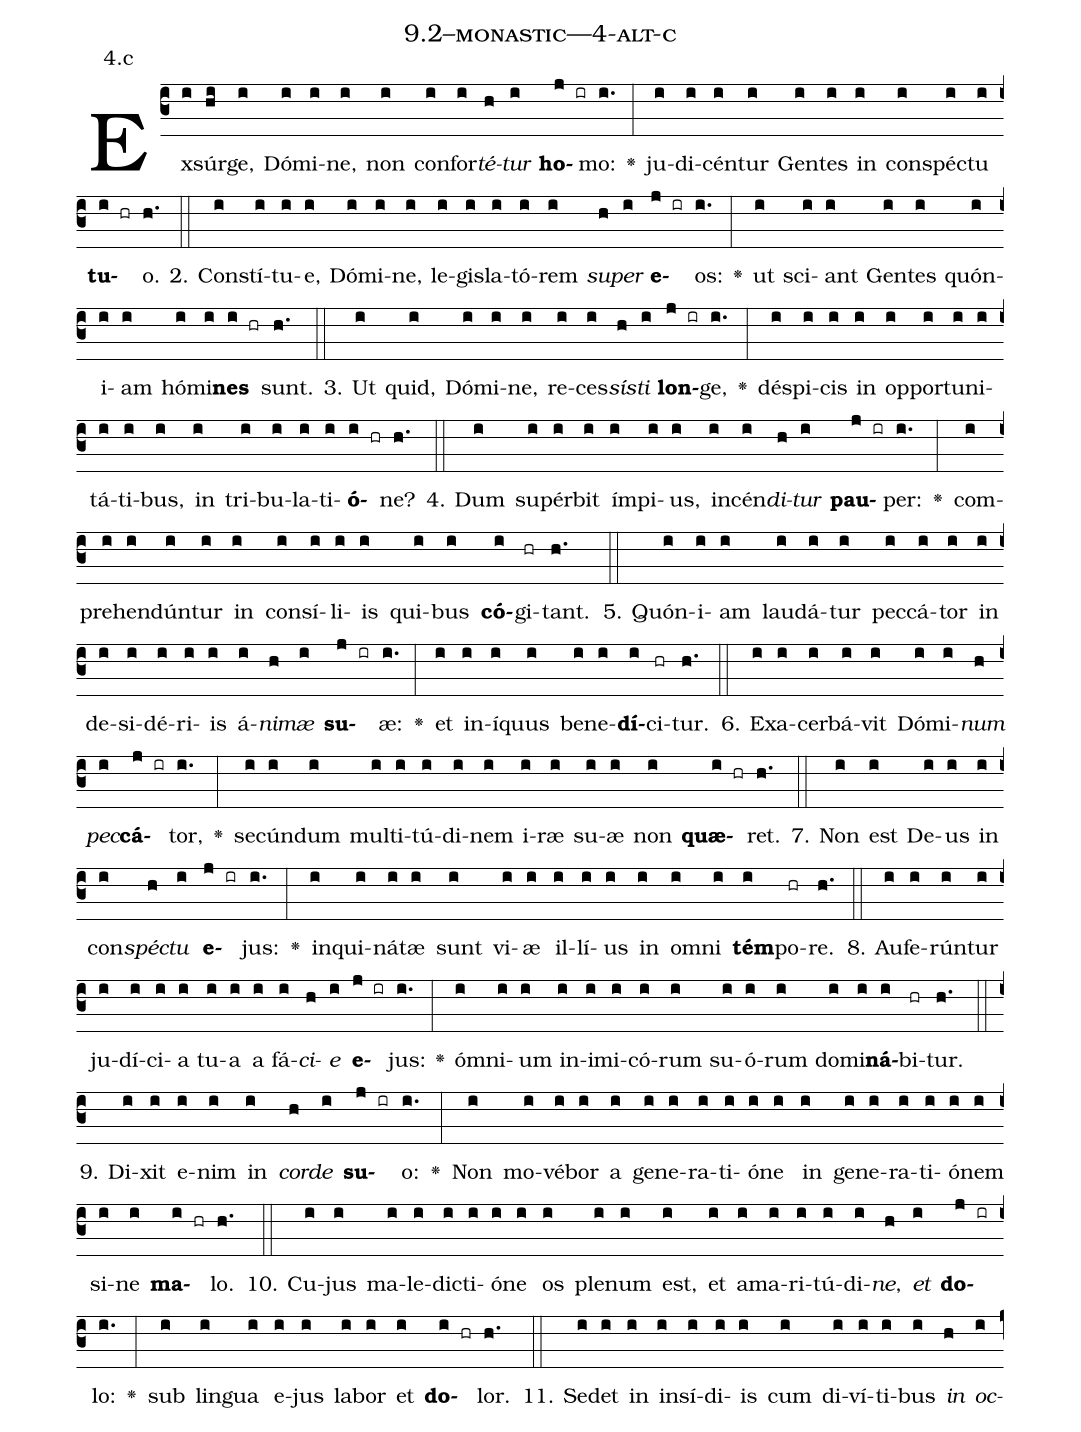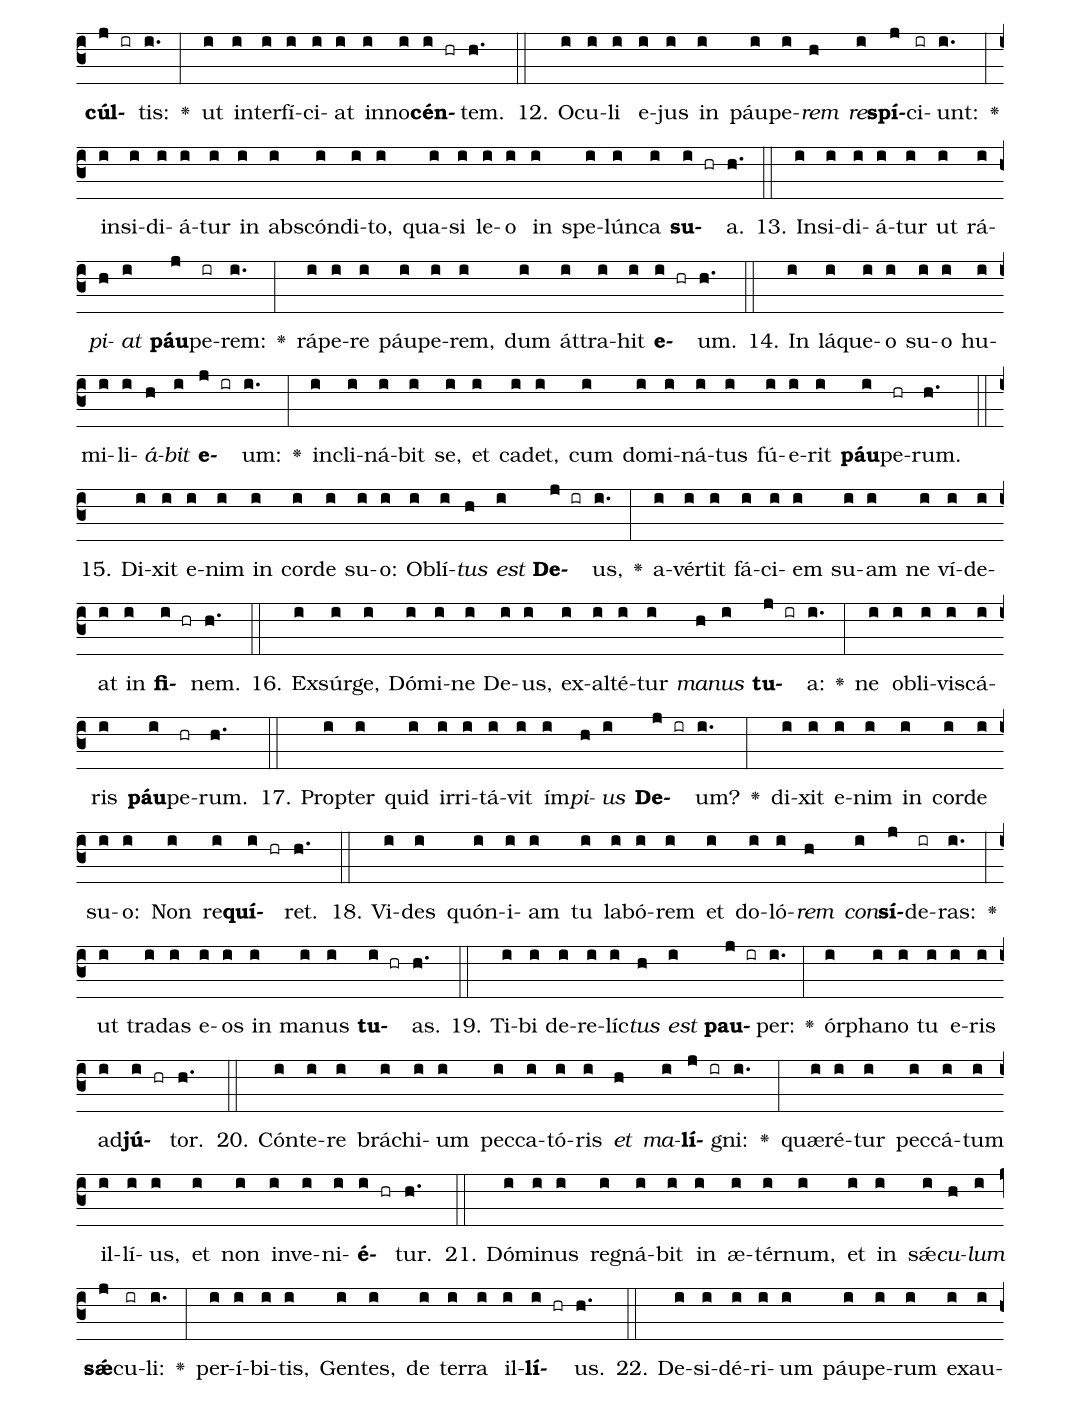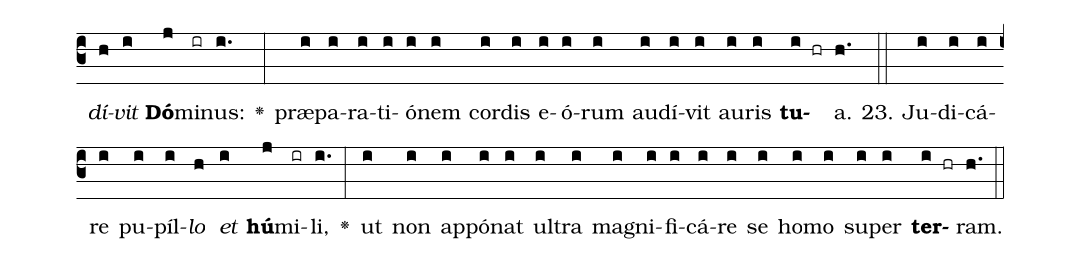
name: 9.2--monastic---4-alt-c;
annotation: 4.c;
%%
(c3)Ex(i)súr(hi)ge,(i) Dó(i)mi(i)ne,(i) non(i) con(i)for(i)<i>té</i>(h)<i>tur</i>(i) <b>ho</b>(j ir)mo:(i.) <v>\greheightstar</v>(:) ju(i)di(i)cén(i)tur(i) Gen(i)tes(i) in(i) con(i)spéc(i)tu(i) <b>tu</b>(i hr)o.(h.) (::)
2. Con(i)stí(i)tu(i)e,(i) Dó(i)mi(i)ne,(i) le(i)gis(i)la(i)tó(i)rem(i) <i>su</i>(h)<i>per</i>(i) <b>e</b>(j ir)os:(i.) <v>\greheightstar</v>(:) ut(i) sci(i)ant(i) Gen(i)tes(i) quón(i)i(i)am(i) hó(i)mi(i)<b>nes</b>(i hr) sunt.(h.) (::)
3. Ut(i) quid,(i) Dó(i)mi(i)ne,(i) re(i)ces(i)<i>sís</i>(h)<i>ti</i>(i) <b>lon</b>(j ir)ge,(i.) <v>\greheightstar</v>(:) dé(i)spi(i)cis(i) in(i) op(i)por(i)tu(i)ni(i)tá(i)ti(i)bus,(i) in(i) tri(i)bu(i)la(i)ti(i)<b>ó</b>(i hr)ne?(h.) (::)
4. Dum(i) su(i)pér(i)bit(i) ím(i)pi(i)us,(i) in(i)cén(i)<i>di</i>(h)<i>tur</i>(i) <b>pau</b>(j ir)per:(i.) <v>\greheightstar</v>(:) com(i)pre(i)hen(i)dún(i)tur(i) in(i) con(i)sí(i)li(i)is(i) qui(i)bus(i) <b>có</b>(i)gi(hr)tant.(h.) (::)
5. Quón(i)i(i)am(i) lau(i)dá(i)tur(i) pec(i)cá(i)tor(i) in(i) de(i)si(i)dé(i)ri(i)is(i) á(i)<i>ni</i>(h)<i>mæ</i>(i) <b>su</b>(j ir)æ:(i.) <v>\greheightstar</v>(:) et(i) in(i)í(i)quus(i) be(i)ne(i)<b>dí</b>(i)ci(hr)tur.(h.) (::)
6. Ex(i)a(i)cer(i)bá(i)vit(i) Dó(i)mi(i)<i>num</i>(h) <i>pec</i>(i)<b>cá</b>(j ir)tor,(i.) <v>\greheightstar</v>(:) se(i)cún(i)dum(i) mul(i)ti(i)tú(i)di(i)nem(i) i(i)ræ(i) su(i)æ(i) non(i) <b>quæ</b>(i hr)ret.(h.) (::)
7. Non(i) est(i) De(i)us(i) in(i) con(i)<i>spéc</i>(h)<i>tu</i>(i) <b>e</b>(j ir)jus:(i.) <v>\greheightstar</v>(:) in(i)qui(i)ná(i)tæ(i) sunt(i) vi(i)æ(i) il(i)lí(i)us(i) in(i) om(i)ni(i) <b>tém</b>(i)po(hr)re.(h.) (::)
8. Au(i)fe(i)rún(i)tur(i) ju(i)dí(i)ci(i)a(i) tu(i)a(i) a(i) fá(i)<i>ci</i>(h)<i>e</i>(i) <b>e</b>(j ir)jus:(i.) <v>\greheightstar</v>(:) óm(i)ni(i)um(i) in(i)i(i)mi(i)có(i)rum(i) su(i)ó(i)rum(i) do(i)mi(i)<b>ná</b>(i)bi(hr)tur.(h.) (::)
9. Di(i)xit(i) e(i)nim(i) in(i) <i>cor</i>(h)<i>de</i>(i) <b>su</b>(j ir)o:(i.) <v>\greheightstar</v>(:) Non(i) mo(i)vé(i)bor(i) a(i) ge(i)ne(i)ra(i)ti(i)ó(i)ne(i) in(i) ge(i)ne(i)ra(i)ti(i)ó(i)nem(i) si(i)ne(i) <b>ma</b>(i hr)lo.(h.) (::)
10. Cu(i)jus(i) ma(i)le(i)dic(i)ti(i)ó(i)ne(i) os(i) ple(i)num(i) est,(i) et(i) a(i)ma(i)ri(i)tú(i)di(i)<i>ne</i>,(h) <i>et</i>(i) <b>do</b>(j ir)lo:(i.) <v>\greheightstar</v>(:) sub(i) lin(i)gua(i) e(i)jus(i) la(i)bor(i) et(i) <b>do</b>(i hr)lor.(h.) (::)
11. Se(i)det(i) in(i) in(i)sí(i)di(i)is(i) cum(i) di(i)ví(i)ti(i)bus(i) <i>in</i>(h) <i>oc</i>(i)<b>cúl</b>(j ir)tis:(i.) <v>\greheightstar</v>(:) ut(i) in(i)ter(i)fí(i)ci(i)at(i) in(i)no(i)<b>cén</b>(i hr)tem.(h.) (::)
12. O(i)cu(i)li(i) e(i)jus(i) in(i) páu(i)pe(i)<i>rem</i>(h) <i>re</i>(i)<b>spí</b>(j)ci(ir)unt:(i.) <v>\greheightstar</v>(:) in(i)si(i)di(i)á(i)tur(i) in(i) abs(i)cón(i)di(i)to,(i) qua(i)si(i) le(i)o(i) in(i) spe(i)lún(i)ca(i) <b>su</b>(i hr)a.(h.) (::)
13. In(i)si(i)di(i)á(i)tur(i) ut(i) rá(i)<i>pi</i>(h)<i>at</i>(i) <b>páu</b>(j)pe(ir)rem:(i.) <v>\greheightstar</v>(:) rá(i)pe(i)re(i) páu(i)pe(i)rem,(i) dum(i) át(i)tra(i)hit(i) <b>e</b>(i hr)um.(h.) (::)
14. In(i) lá(i)que(i)o(i) su(i)o(i) hu(i)mi(i)li(i)<i>á</i>(h)<i>bit</i>(i) <b>e</b>(j ir)um:(i.) <v>\greheightstar</v>(:) in(i)cli(i)ná(i)bit(i) se,(i) et(i) ca(i)det,(i) cum(i) do(i)mi(i)ná(i)tus(i) fú(i)e(i)rit(i) <b>páu</b>(i)pe(hr)rum.(h.) (::)
15. Di(i)xit(i) e(i)nim(i) in(i) cor(i)de(i) su(i)o:(i) Ob(i)lí(i)<i>tus</i>(h) <i>est</i>(i) <b>De</b>(j ir)us,(i.) <v>\greheightstar</v>(:) a(i)vér(i)tit(i) fá(i)ci(i)em(i) su(i)am(i) ne(i) ví(i)de(i)at(i) in(i) <b>fi</b>(i hr)nem.(h.) (::)
16. Ex(i)súr(i)ge,(i) Dó(i)mi(i)ne(i) De(i)us,(i) ex(i)al(i)té(i)tur(i) <i>ma</i>(h)<i>nus</i>(i) <b>tu</b>(j ir)a:(i.) <v>\greheightstar</v>(:) ne(i) ob(i)li(i)vis(i)cá(i)ris(i) <b>páu</b>(i)pe(hr)rum.(h.) (::)
17. Prop(i)ter(i) quid(i) ir(i)ri(i)tá(i)vit(i) ím(i)<i>pi</i>(h)<i>us</i>(i) <b>De</b>(j ir)um?(i.) <v>\greheightstar</v>(:) di(i)xit(i) e(i)nim(i) in(i) cor(i)de(i) su(i)o:(i) Non(i) re(i)<b>quí</b>(i hr)ret.(h.) (::)
18. Vi(i)des(i) quón(i)i(i)am(i) tu(i) la(i)bó(i)rem(i) et(i) do(i)ló(i)<i>rem</i>(h) <i>con</i>(i)<b>sí</b>(j)de(ir)ras:(i.) <v>\greheightstar</v>(:) ut(i) tra(i)das(i) e(i)os(i) in(i) ma(i)nus(i) <b>tu</b>(i hr)as.(h.) (::)
19. Ti(i)bi(i) de(i)re(i)líc(i)<i>tus</i>(h) <i>est</i>(i) <b>pau</b>(j ir)per:(i.) <v>\greheightstar</v>(:) ór(i)pha(i)no(i) tu(i) e(i)ris(i) ad(i)<b>jú</b>(i hr)tor.(h.) (::)
20. Cón(i)te(i)re(i) brá(i)chi(i)um(i) pec(i)ca(i)tó(i)ris(i) <i>et</i>(h) <i>ma</i>(i)<b>lí</b>(j ir)gni:(i.) <v>\greheightstar</v>(:) quæ(i)ré(i)tur(i) pec(i)cá(i)tum(i) il(i)lí(i)us,(i) et(i) non(i) in(i)ve(i)ni(i)<b>é</b>(i hr)tur.(h.) (::)
21. Dó(i)mi(i)nus(i) re(i)gná(i)bit(i) in(i) æ(i)tér(i)num,(i) et(i) in(i) sǽ(i)<i>cu</i>(h)<i>lum</i>(i) <b>sǽ</b>(j)cu(ir)li:(i.) <v>\greheightstar</v>(:) per(i)í(i)bi(i)tis,(i) Gen(i)tes,(i) de(i) ter(i)ra(i) il(i)<b>lí</b>(i hr)us.(h.) (::)
22. De(i)si(i)dé(i)ri(i)um(i) páu(i)pe(i)rum(i) ex(i)au(i)<i>dí</i>(h)<i>vit</i>(i) <b>Dó</b>(j)mi(ir)nus:(i.) <v>\greheightstar</v>(:) præ(i)pa(i)ra(i)ti(i)ó(i)nem(i) cor(i)dis(i) e(i)ó(i)rum(i) au(i)dí(i)vit(i) au(i)ris(i) <b>tu</b>(i hr)a.(h.) (::)
23. Ju(i)di(i)cá(i)re(i) pu(i)píl(i)<i>lo</i>(h) <i>et</i>(i) <b>hú</b>(j)mi(ir)li,(i.) <v>\greheightstar</v>(:) ut(i) non(i) ap(i)pó(i)nat(i) ul(i)tra(i) ma(i)gni(i)fi(i)cá(i)re(i) se(i) ho(i)mo(i) su(i)per(i) <b>ter</b>(i hr)ram.(h.) (::)
